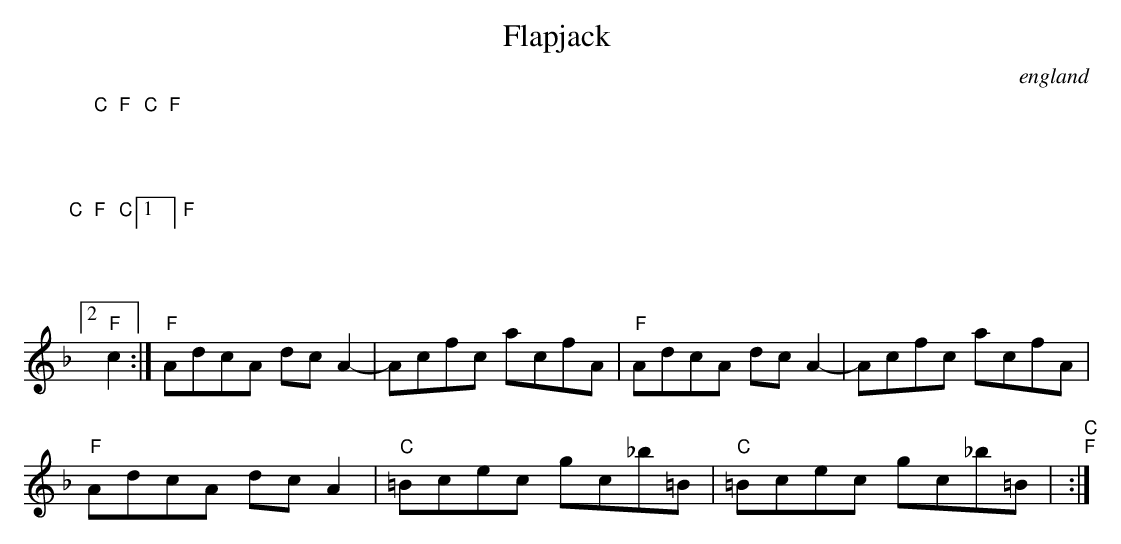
X:1
T:Flapjack
O:england
M:4/4
L:1/4
K:F
+ac+|"C"+g3/2B3/2++f/2 B/2 ++eB++dB+|"F"+c3/2A3/2++c/2 A/2 ++gA++cA+|\
"C"+c3/2B3/2++c/2 B/2 ++gB++cB+|"F"+c3/2A3/2++c/2 A/2 ++fA++ac+|
"C"+g3/2B3/2++f/2 B/2 ++eB++dB+|"F"+c3/2A3/2++c/2 A/2 ++gA++cA+|\
"C"+c3/2B3/2++c/2 B/2 ++dB++eB+| [1"F"+f2 A2 ++fA+:|
[2"F"+f2 A2 ++fA+c:|\
K:F
"F"A/2d/2c/2A/2 d/2c/2A-|A/2c/2f/2c/2 a/2c/2f/2A/2|\
K:F
"F"A/2d/2c/2A/2 d/2c/2A-|A/2c/2f/2c/2 a/2c/2f/2A/2|
"F"A/2d/2c/2A/2 d/2c/2A|"C"=B/2c/2e/2c/2 g/2c/2_b/2=B/2|\
"C"=B/2c/2e/2c/2 g/2c/2_b/2=B/2|"C"+ac++g B +"F"+f2A2+:|
